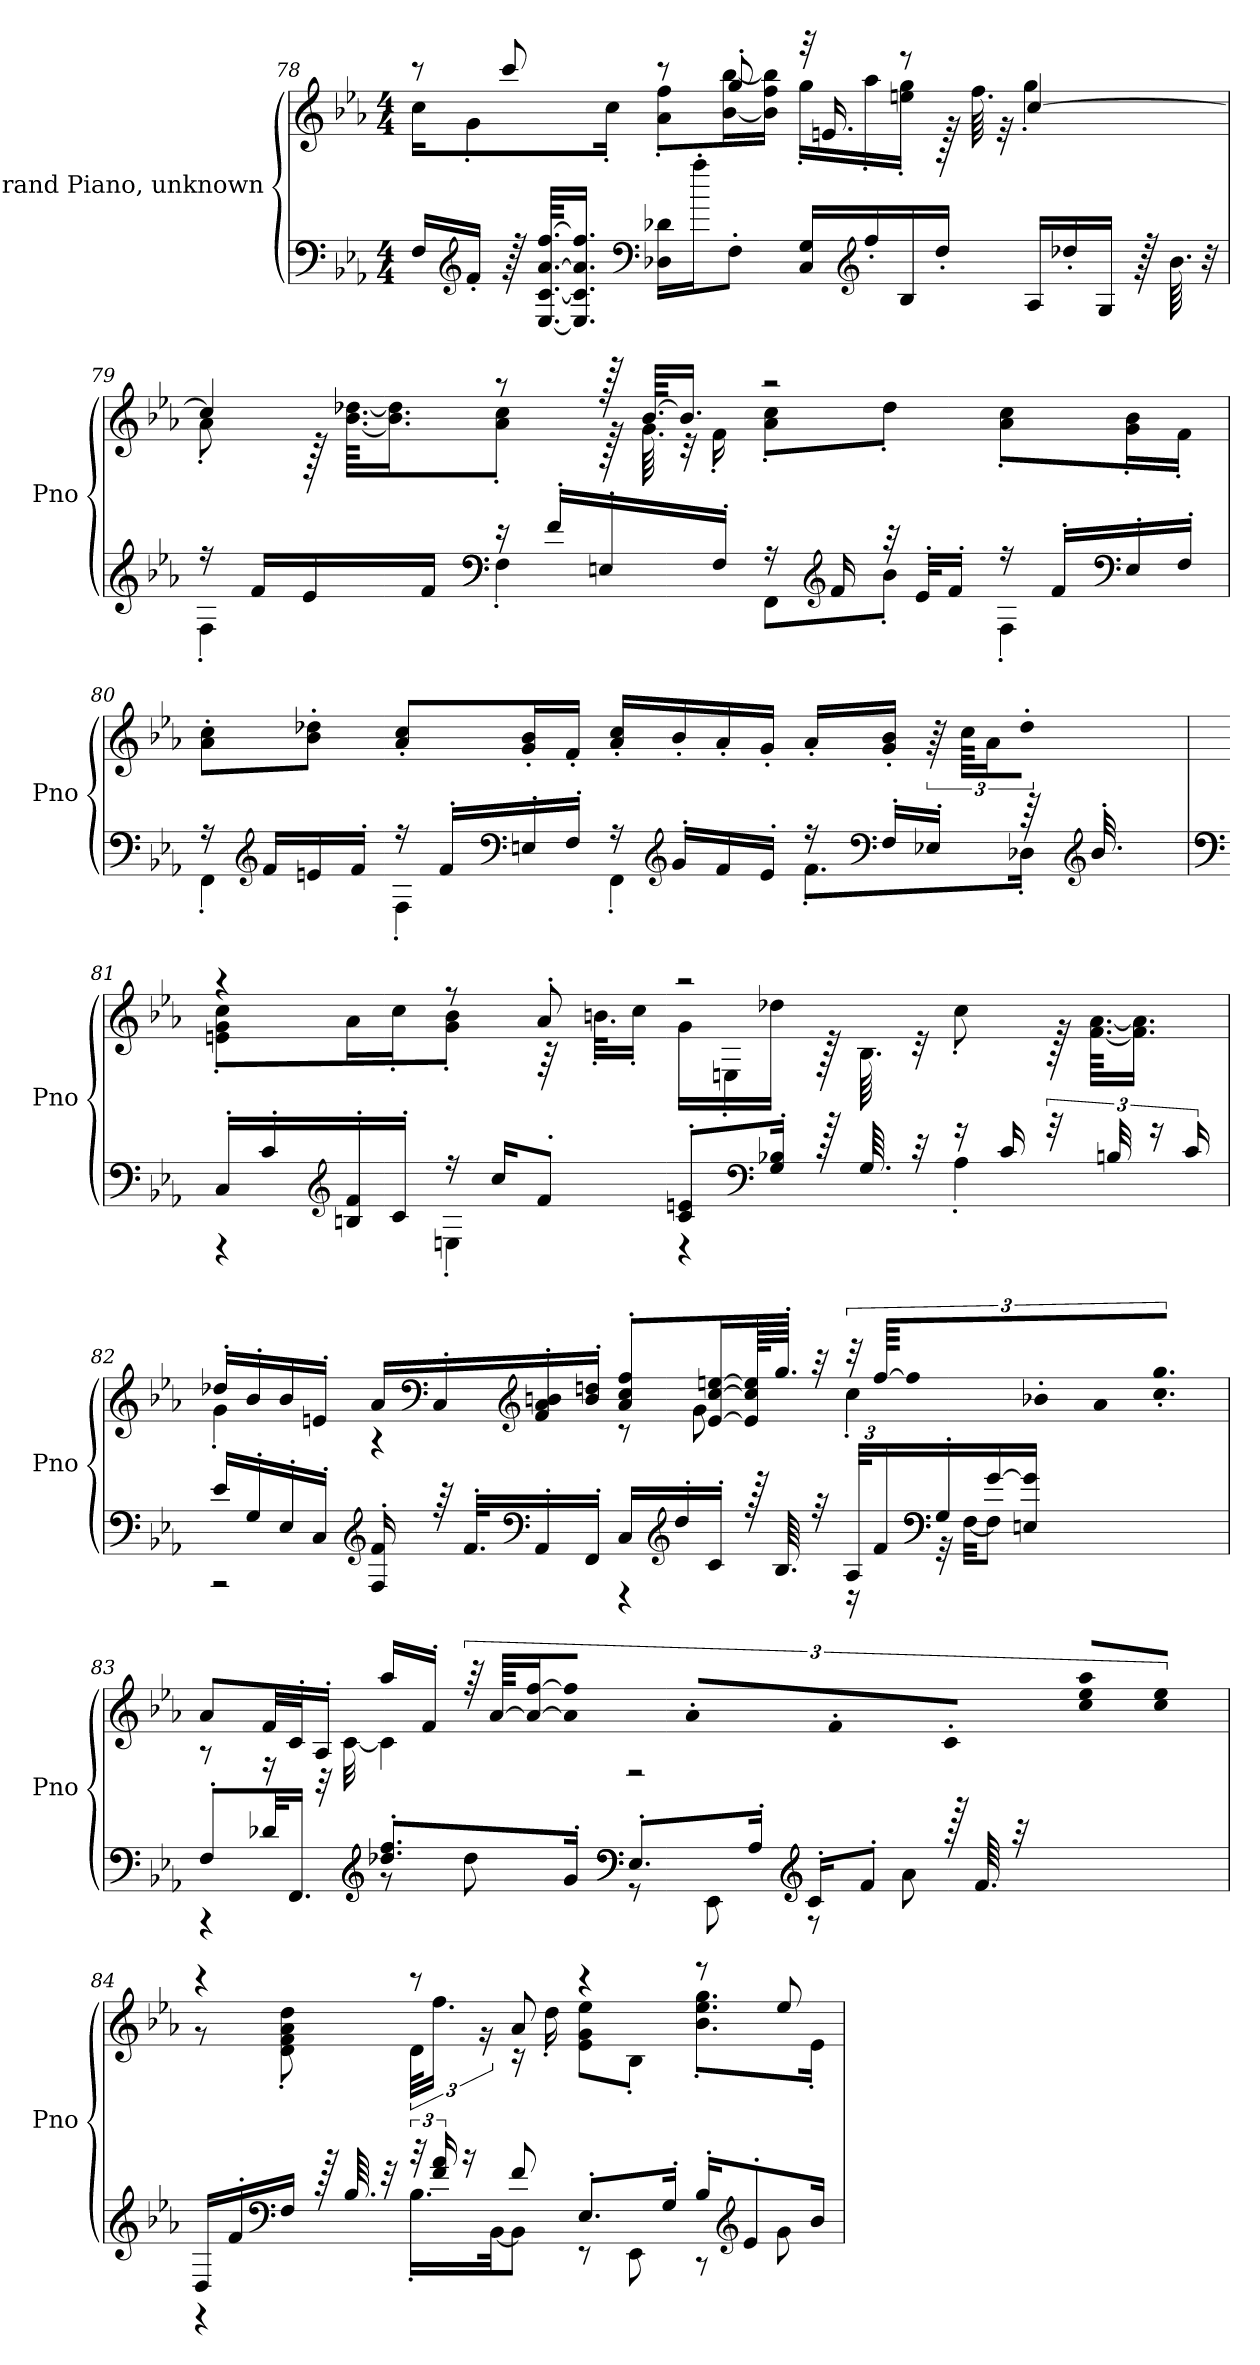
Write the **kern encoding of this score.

**kern	**kern
*part1	*part1
*staff2	*staff1
*I"Grand Piano, unknown	*
*I'Pno	*
!!LO:PB:g=z
*clefF4	*clefG2
*k[b-e-a-]	*k[b-e-a-]
*M4/4	*M4/4
=78	=78
*	*^
16F/LL	8r	16cc\KL
*clefG2	*	*
16f'/JJ	.	8g'\
128r	8ccc/	.
[64.E-/ [64.c/ [64.a-/ [64.ff/KKLL	.	.
16.E-/] 16.c/] 16.a-/] 16.ff/]JJ	.	.
.	.	16cc'\Jk
*clefF4	*	*
16D-X\ 16d-X\LL	8r	8a-\' 8ff\'L
16aa-'\J	.	.
8F'\J	8gg'/	[16b-\ [16bb-\L
.	.	16b-\] 16ff\ 16bb-\]JJ
16C/ 16G/LL	32r	16gg'\LL
.	16.en/	.
*clefG2	*	*
16ff'/	.	16aa-'\
16B-/	8r	16een\' 16gg\'JJ
16dd'/JJ	.	128r
.	.	64.ff\
.	.	32r
16A-/LL	[4cc/	4gg'\
16dd-X'/	.	.
16G/JJ	.	.
128r	.	.
64.b-\	.	.
32r	.	.
!!LO:LB:g=z	!!
=79	=79	=79
*^	*	*
16r	4F'\	4cc/]	8a-'\
16f/LL	.	.	.
16e-/	.	.	128r
.	.	.	[64.b-\ [64.dd-X\KKLL
.	.	.	16.b-\] 16.dd-\]J
16f/JJ	.	.	.
*clefF4	*	*	*
16r	4F'\	8r	8a-\' 8cc\'J
16f'/LL	.	.	.
16En'/	.	128r	128r
.	.	[64.b-/KKLL	64.g\
.	.	16.b-/JJ]	32r
16F'/JJ	.	.	16f'\
16r	8FF\L	2r	8a-\' 8cc\'L
*clefG2	*	*	*
16f/	.	.	.
32r	8b-'\J	.	8dd-'\J
32e-'/KLL	.	.	.
16f'/JJ	.	.	.
16r	4F'\	.	8a-\' 8cc\'L
16f'/LL	.	.	.
*clefF4	*	*	*
16E'/	.	.	16g\' 16b-\'L
16F'/JJ	.	.	16f'\JJ
*	*	*v	*v
!!LO:LB:g=z
=80	=80	=80
16r	4FF'\	8a-\' 8cc\'L
*clefG2	*	*
16f/LL	.	.
16en/	.	8b-\' 8dd-X\'J
16f'/JJ	.	.
16r	4F'\	8a-/' 8cc/'L
16f'/LL	.	.
*clefF4	*	*
16En'/	.	16g/' 16b-/'L
16F'/JJ	.	16f'/JJ
16r	4FF'\	16a-/' 16cc/'LL
*clefG2	*	*
16g'/LL	.	16b-'/
16f/	.	16a-'/
16e'/JJ	.	16g'/JJ
16r	8.f'\L	16a-'/LL
*clefF4	*	*
16F'/LL	.	16g/' 16b-/'JJ
16E-X'/JJ	.	96r
.	.	96cc\KKLL
.	.	24a-\
64r	16D-X'\Jk	16dd-'\JJ
*clefG2	*	*
32.b-'/	.	.
!!LO:LB:g=z
=81	=81	=81
*clefF4	*	*
*	*	*^
16C'/LL	4r	4r	8en\' 8g\' 8cc\'L
16c'/	.	.	.
*clefG2	*	*	*
16Bn/' 16f/'	.	.	16a-\L
16c'/JJ	.	.	16cc'\J
16r	4En'\	8r	8g\' 8b-\'J
16cc/KL	.	.	.
8f'/J	.	8a-'/	64r
.	.	.	32.bn'\KLL
.	.	.	16cc'\JJ
8c/' 8en/'L	4r	2r	16g\LL
.	.	.	16En'\
*clefF4	*	*	*
16G/' 16B-X/'Jk	.	.	16dd-X\JJ
128r	.	.	128r
64.G/	.	.	64.B-\
32r	.	.	32r
16r	4A-'\	.	8cc'\
16c/	.	.	.
48r	.	.	128r
.	.	.	[64.f\ [64.a-\KKLL
48Bn/	.	.	.
.	.	.	16.f\] 16.a-\]JJ
24r	.	.	.
24c/	.	.	.
!!LO:LB:g=z	!!
=82	=82	=82	=82
16e-/LL	2r	16dd-X'/LL	4g'\
16G'/	.	16b-'/	.
16E-'/	.	16b-/	.
16C'/JJ	.	16en'/JJ	.
*clefG2	*	*	*
16F/' 16f/'	.	16a-/LL	4r
*	*	*clefF4	*
64r	.	16C'/	.
32.f'/KLL	.	.	.
*clefF4	*	*clefG2	*
16AA-'/	.	16f/' 16a-/' 16bn/'	.
16FF'/JJ	.	16b/' 16ddn/'JJ	.
16C/LL	4r	8a-/' 8cc/' 8ff/'L	8r
*clefG2	*	*	*
16dd'/	.	.	.
16c'/JJ	.	[16e/ [16cc/ [16een/L	8g\
128r	.	128e/] 128cc/] 128ee/]KLL	.
64.B-/	.	64.gg'/JJJJ	.
32r	.	32r	.
*Xbrackettup	*	*	*
48A-/KLL	16r	48r	4cc'\
24f/	.	[96ff/KLLL	.
.	.	32ff/J]	.
*clefF4	*	*	*
16G'/	32r	16b-X'/	.
.	[32F\KKL	.	.
[16g/	8F\J]	32a-/K	.
.	.	16.cc/' 16.gg/'JJ	.
16En/ 16g/]JJ	.	.	.
!!LO:PB:g=z	!!
=83	=83	=83	=83
8F'/L	4r	8a-/L	8r
32d-X/KL	.	32f/LL	16r
16.FF/JJ	.	32c'/J	.
.	.	16A-'/JJ	32r
.	.	.	[32c\
*clefG2	*	*	*
8.dd-X/' 8.ff/'L	8r	16aa-/LL	4c\]
.	.	16f'/JJ	.
.	8dd-\	96r	.
.	.	[96a-/KKLL	.
.	.	24a-/_ [24ff/	.
16g'/Jk	.	16a-/] 16ff/]JJ	.
*clefF4	*	*	*
8.E-'/L	8r	16a-'/LL	2r
.	.	16f'/J	.
.	8EE-\	8c'/J	.
16A-'/Jk	.	.	.
*clefG2	*	*	*
16c'/KL	8r	8cc/ 8ee-/ 8aa-/L	.
8f'/J	.	.	.
.	8a-\	8cc/ 8ee-/J	.
128r	.	.	.
64.f/	.	.	.
32r	.	.	.
!!LO:LB:g=z	!!
=84	=84	=84	=84
16D/LL	4r	4r	8r
16f'/	.	.	.
*clefF4	*	*	*
16F/JJ	.	.	8d\' 8f\' 8a-\' 8dd\'
128r	.	.	.
64.B-/	.	.	.
32r	.	.	.
*brackettup	*	*	*
48r	16.B-'\LL	8r	48d\KLL
24f/ 24a-/	.	.	24.ff\JJ
16r	.	.	.
.	.	.	24r
.	[32BB-\JK	.	.
8f/	8BB-\J]	8a-/	16r
.	.	.	16dd'\
8.E-'/L	8r	4r	8e-\ 8g\ 8ee-\L
.	8EE-\	.	8B-'\J
16G'/Jk	.	.	.
16B-'/KL	8r	8r	8.b-\' 8.ee-\' 8.gg\'L
*clefG2	*	*	*
8e-'/	.	.	.
.	8g\	8ee-/	.
16b-/Jk	.	.	16e-'\Jk
*v	*v	*	*
*	*v	*v
=	=
*-	*-
